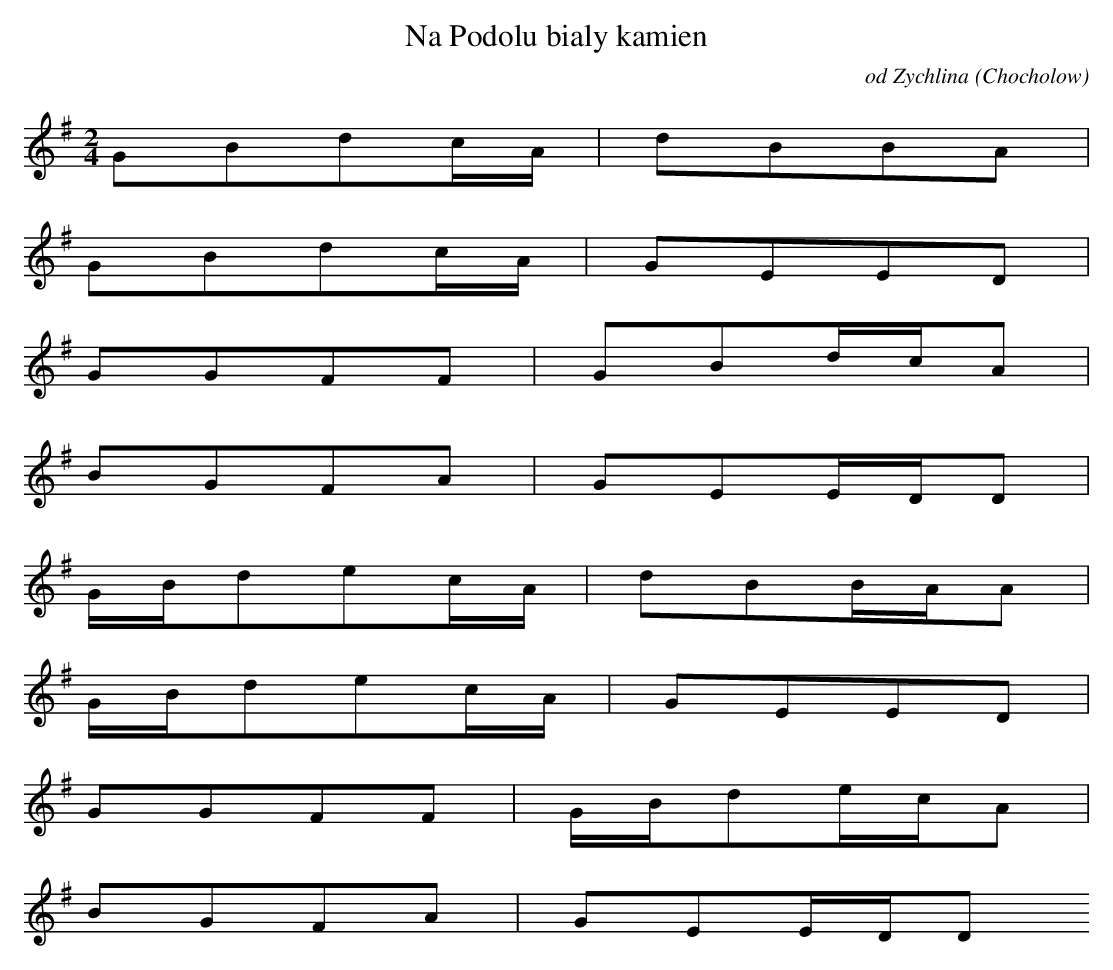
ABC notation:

X:1
T: Na Podolu bialy kamien
O: od Zychlina (Chocholow)
M: 2/4
L: 1/16
K: G
G2B2d2cA | d2B2B2A2 |
G2B2d2cA | G2E2E2D2 |
G2G2F2F2 | G2B2dcA2 |
B2G2F2A2 | G2E2EDD2 |
GBd2e2cA | d2B2BAA2 |
GBd2e2cA | G2E2E2D2 |
G2G2F2F2 | GBd2ecA2 |
B2G2F2A2 | G2E2EDD2
